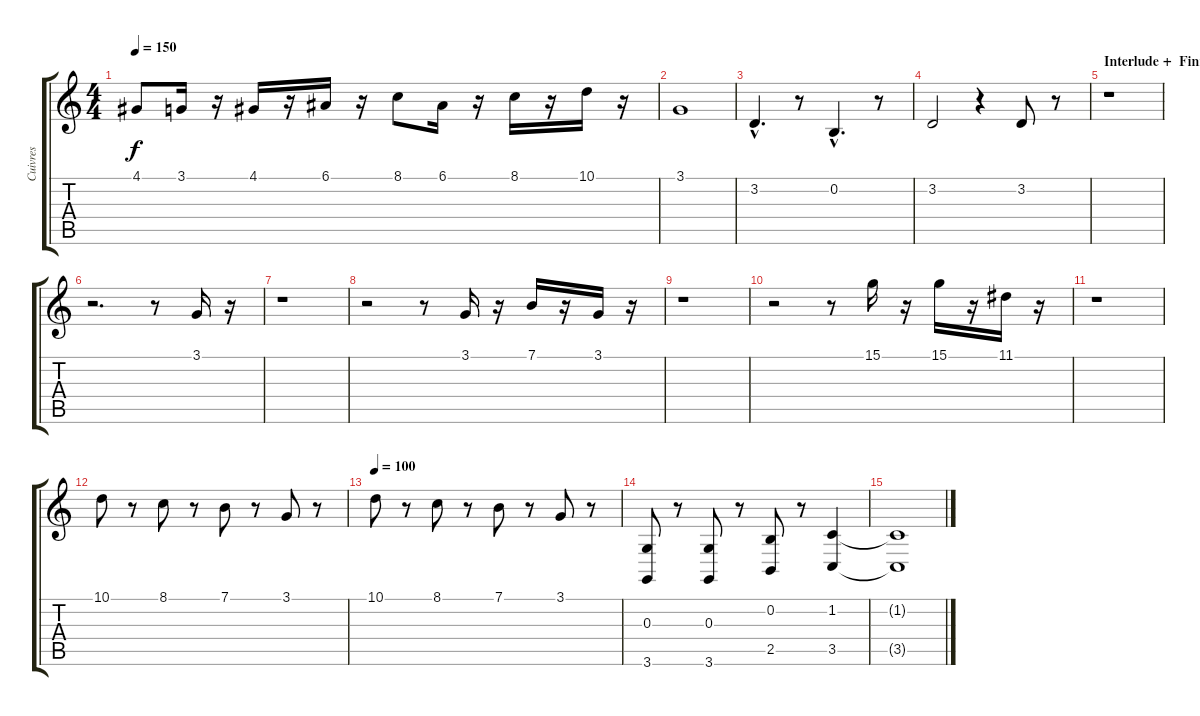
\track ("Cuivres" "Cuivres") {instrument brasssection}
\staff {score tabs}
\tuning (E4 B3 G3 D3 A2 E2) {hide}
\ts (4 4)
\tempo 150
\clef g2
\ks c
4.1.8{dy f} 3.1.16 r.16 4.1.16 r.16 6.1.16 r.16 8.1.8 6.1.16 r.16 8.1.16 r.16 10.1.16 r.16 |
3.1.1 |
3.2{hac}.4{d} r.8 0.2{hac}.4{d} r.8 |
3.2.2 r.4 3.2.8 r.8 |
\section ("" "Interlude +  Finish")
r.1{volume 15} |
r.2{d} r.8 3.1.16 r.16 |
r.1 |
r.2 r.8 3.1.16 r.16 7.1.16 r.16 3.1.16 r.16 |
r.1 |
r.2 r.8 15.1.16 r.16 15.1.16 r.16 11.1.16 r.16 |
r.1 |
10.1.8 r.8 8.1.8 r.8 7.1.8 r.8 3.1.8 r.8 |
\tempo 100
10.1.8 r.8 8.1.8 r.8 7.1.8 r.8 3.1.8 r.8 |
(0.3 3.6).8 r.8 (0.3 3.6).8 r.8 (0.2 2.5).8 r.8 (1.2 3.5).4 |
(1.2{t} 3.5{t}).1
